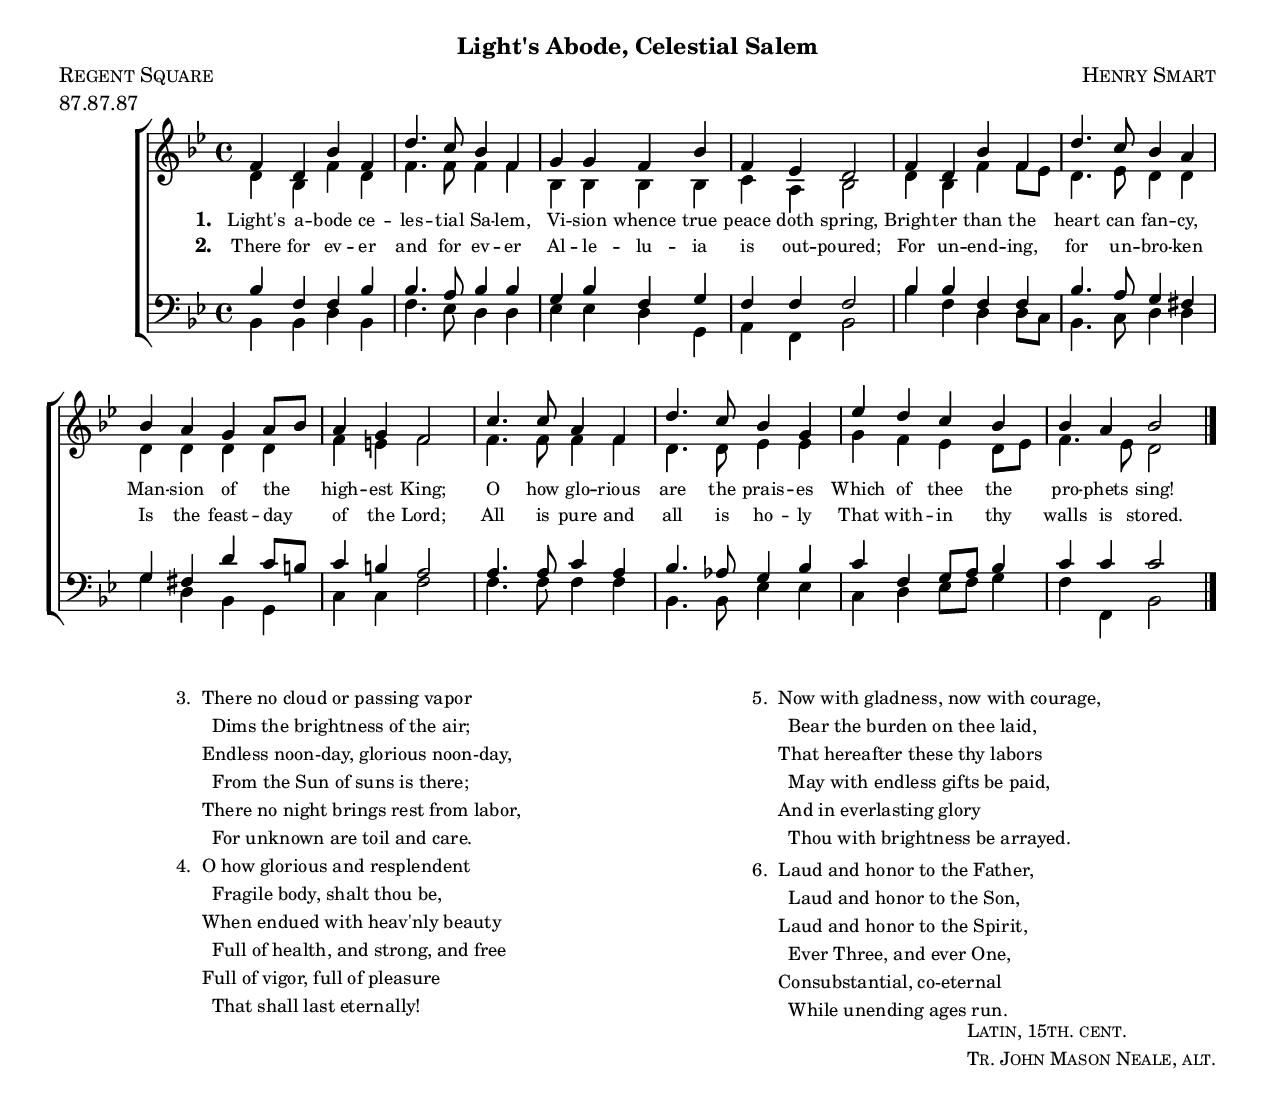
% Version 1.2
% Last edit: March 24, 2006
% The music and words produced by this source code are believed
% to be in the public domain in the United States. The source
% code itself is covered by the Creative Commons Attribution-
% NonCommercial license, 
% http://creativecommons.org/licenses/by-nc/2.5/
% Attribution: Geoff Horton

\version "2.8.0"
\include "english.ly"

#(set-default-paper-size "letter")
#(set-global-staff-size 18)

title = "Light's Abode, Celestial Salem"
composer = "Henry Smart"
poet = "Latin, 15th. cent."
translator = "Tr. John Mason Neale, alt."
piece = "Regent Square"
meter = "87.87.87"
arranger = ""

\paper {
  raggedbottom = ##t
}

world = {
  \key bf \major
  \time 4/4
}

melody = \relative c' {
  \world
  \autoBeamOff
  f4 d bf' f |
  d'4. c8 bf4 f |
  g g f bf |
  f ef d2 |
  f4 d bf' f |
  d'4. c8 bf4 a |
  bf a g a8[ bf] |
  a4 g f2 |
  c'4. c8 a4 f |
  d'4. c8 bf4 g |
  ef' d c bf |
  bf a bf2 \bar "|."
}


alto = \relative c' {
  \world
  d4 bf f' d |
  f4. f8 f4 f |
  bf, bf bf bf |
  c a bf2 |
  d4 bf f' f8 ef |
  d4. ef8 d4 d |
  d d d d |
  f e f2 |
  f4. f8 f4 f |
  d4. d8 ef4 ef |
  g f ef d8 ef |
  f4. ef8 d2 
}

tenor = \relative c' {
  \world
  bf4 f f bf |
  bf4. a8 bf4 bf |
  g bf f g |
  f f f2 |
  bf4 bf f f |
  bf4. a8 g4 fs |
  g fs d' c8 b |
  c4 b a2 |
  a4. a8 c4 a |
  bf4. af8 g4 bf |
  c f, g8 a bf4 | 
  c c c2
}

bass = \relative c {
  \world
  bf4 bf d bf |
  f'4. ef8 d4 d |
  ef ef d g, |
  a f bf2 |
  bf'4 f d d8 c |
  bf4. c8 d4 d |
  g d bf g |
  c c f2 |
  f4. f8 f4 f |
  bf,4. bf8 ef4 ef |
  c d ef8 f g4 |
  f f, bf2
}

verseOne = \lyricmode {
  \set stanza = "1. "
  Light's a -- bode ce -- les -- tial Sa -- lem,
  Vi -- sion whence true peace doth spring,
  Bright -- er than the heart can fan -- cy,
  Man -- sion of the high -- est King;
  O how glo -- rious are the prais -- es
  Which of thee the pro -- phets sing!
}

verseTwo = \lyricmode {
  \set stanza = "2. "
  There for ev -- er and for ev -- er 
  Al -- le -- lu -- ia is out -- poured;
  For un -- end -- ing, for un -- bro -- ken
  Is the feast -- day of the Lord;
  All is pure and all is ho -- ly
  That with -- in thy walls is stored.
}

\markup {
  \column {
    \fill-line { \large \bold \title } % title
    \fill-line { \caps \piece               % piece
	         \caps \composer      % composer
	  }
    \fill-line { \meter          % meter
	         \arranger           % arranger
	  }
  }
}

\score {
  \context ChoirStaff <<
    \context Staff = upper <<
      \context Voice =
         sopranos { \voiceOne << \melody >> }
      \context Voice =
         altos { \voiceTwo << \alto >> }
      \context Lyrics = one \lyricsto sopranos \verseOne
      \context Lyrics = two \lyricsto sopranos \verseTwo
    >>
    \context Staff = lower <<
      \clef bass
      \context Voice =
        tenors { \voiceOne << \tenor >> }
      \context Voice =
        basses { \voiceTwo << \bass >> }
    >>
  >>
  \layout {
    \context {
      \Score
      % **** Turns off bar numbering
      \remove "Bar_number_engraver"
    }
    \context {
      \Lyrics
      % **** Prevents lyrics from running too close together
      \override LyricSpace #'minimum-distance = #0.6
      % **** Makes the text of lyrics a little smaller
      \override LyricText #'font-size = #-1
      % **** Moves lines of lyrics closer together
      \override VerticalAxisGroup #'minimum-Y-extent = #'(-1 . 1)
    }
  }
}


\markup { 
  \small {
    \fill-line {
      \hspace #1.0
      \column {
	\line {
	  "3. "
	  \column {
	    "There no cloud or passing vapor"
	    "  Dims the brightness of the air;"
	    "Endless noon-day, glorious noon-day,"
	    "  From the Sun of suns is there;"
	    "There no night brings rest from labor,"
	    "  For unknown are toil and care."
	  }
	}
	\hspace #1.0
	\line {
	  "4. "
	  \column {
	    "O how glorious and resplendent"
	    "  Fragile body, shalt thou be,"
	    "When endued with heav'nly beauty"
	    "  Full of health, and strong, and free"
	    "Full of vigor, full of pleasure"
	    "  That shall last eternally!"
	  }
	}
      }
      \hspace #3.0
      \column {
	\line {
	  "5. "
	  \column {
	    "Now with gladness, now with courage,"
	    "  Bear the burden on thee laid,"
	    "That hereafter these thy labors"
	    "  May with endless gifts be paid,"
	    "And in everlasting glory"
	    "  Thou with brightness be arrayed."
	  }
	}
	\hspace #1.0
	\line {
	  "6. "
	  \column {
	    "Laud and honor to the Father,"
	    "  Laud and honor to the Son,"
	    "Laud and honor to the Spirit,"
	    "  Ever Three, and ever One,"
	    "Consubstantial, co-eternal"
	    "  While unending ages run."
	  }
	}
      }
      \hspace #1.0
    }
  }
}

\markup {
  \fill-line {
    " "
    \column {
      \small \caps \poet % poet
      \small \caps \translator % translator
    }
  }
}

%{
  Per the _Hymnal 1940_
  Change log:
  3-24-06 Move to 2.8, current formatting
%}


